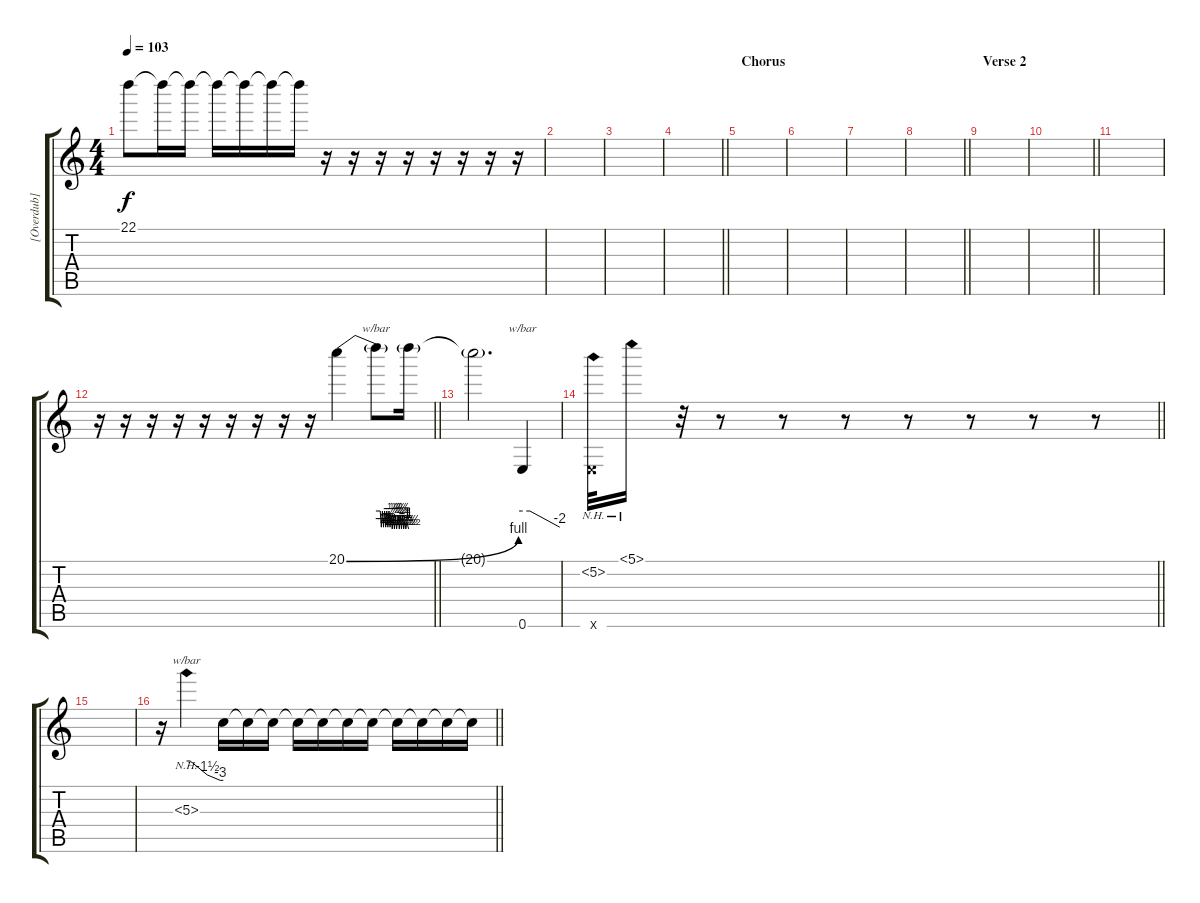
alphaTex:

\track ("[Overdub]" "[Overdub]") {instrument distortionguitar}
\staff {score tabs}
\tuning (E4 B3 G3 D3 A2 E2) {hide}
\ts (4 4)
\tempo 103
\clef g2
\ks c
22.1{t}.8{dy f} 22.1{t}.16 22.1{t}.16 22.1{t}.16 22.1{t}.16 22.1{t}.16 22.1{t}.16 r.16 r.16 r.16 r.16 r.16 r.16 r.16 r.16 |
|
|
\barLineRight lightlight
|
\section ("" "Chorus")
|
|
|
\barLineRight lightlight
|
\section ("" "Verse 2")
|
\barLineRight lightlight
|
|
\barLineRight lightlight
r.16 r.16 r.16 r.16 r.16 r.16 r.16 r.16 r.16 20.1{be (bend 0 0 60 4)}.4 20.1{t}.8{tbe (custom default 0 0 8 0 10 -8 12 0 14 -8 16 0 18 -8 20 0 22 -8 24 0 26 -8 28 -2 30 -10 32 -2 34 -10 36 -2 38 -10 41 -2 43 -10 45 -2 47 -10 49 -2 51 -10 53 -4 55 -10 57 -4 60 -10)} 20.1{t}.16 |
20.1{t}.2{d} 0.6.4{tbe (custom default 0 0 12 0 60 -8)} |
\barLineRight lightlight
(5.2{nh} 0.6{x}).32{volume 7} 5.1{nh}.16 r.32 r.8 r.8 r.8 r.8 r.8 r.8 r.8 |
|
\barLineRight lightlight
r.16{volume 15} 5.3{nh}.4{tbe (custom default 0 0 6 0 34 -6 55 -12 60 -12)} 5.3{t}.16 5.3{t}.16 5.3{t}.16 5.3{t}.16 5.3{t}.16 5.3{t}.16 5.3{t}.16 5.3{t}.16 5.3{t}.16 5.3{t}.16 5.3{t}.16
